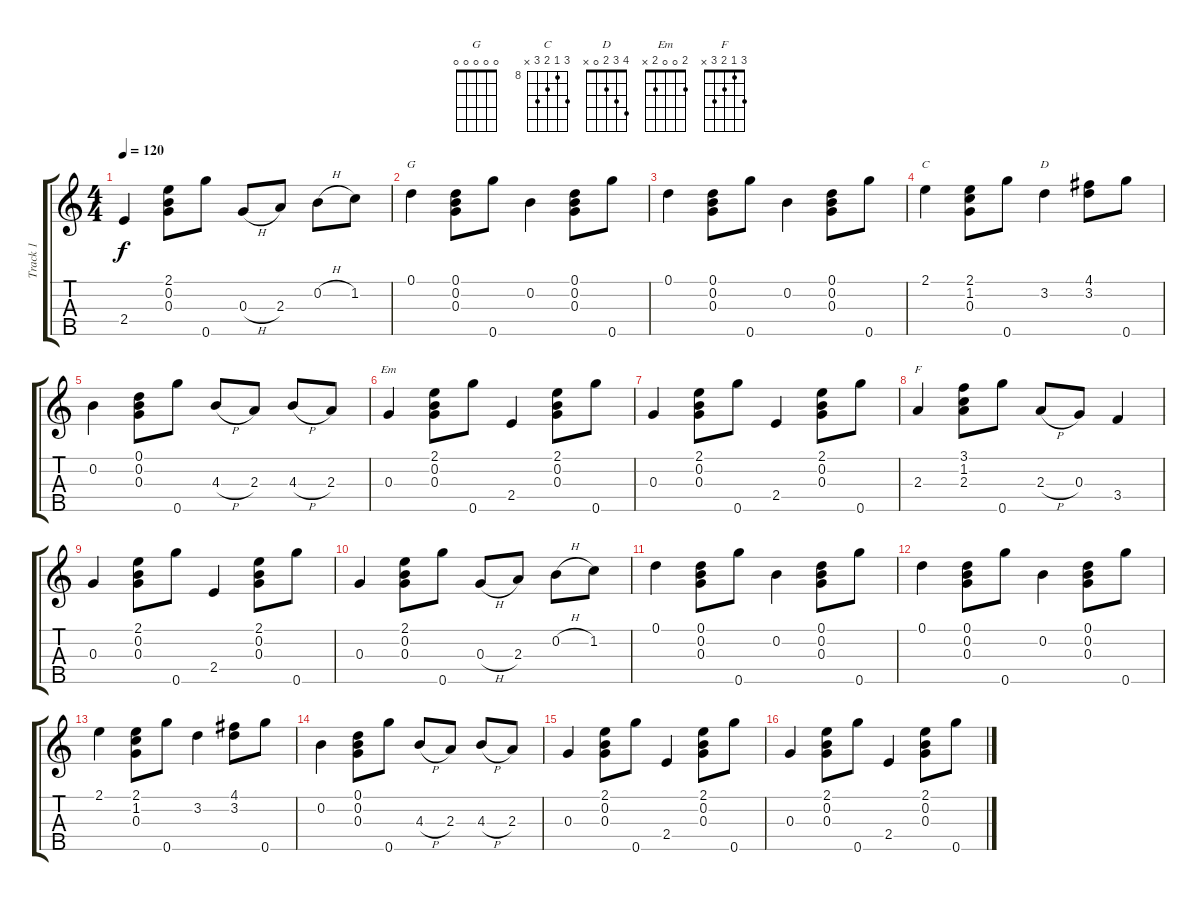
\track ("Track 1" "Track 1") {instrument acousticguitarsteel}
\staff {score tabs}
\tuning (D4 B3 G3 D3 G4) {hide}
\chord ("G" 0 0 0 0 0)
\chord ("C" 10 8 9 10 x) {firstfret 8}
\chord ("D" 4 3 2 0 x)
\chord ("Em" 2 0 0 2 x)
\chord ("F" 3 1 2 3 x)
\ts (4 4)
\tempo 120
\clef g2
\ks c
2.4.4{dy f} (2.1 0.2 0.3).8 0.5.8 0.3{h}.8 2.3.8 0.2{h}.8 1.2.8 |
0.1.4{ch "G"} (0.1 0.2 0.3).8 0.5.8 0.2.4 (0.1 0.2 0.3).8 0.5.8 |
0.1.4 (0.1 0.2 0.3).8 0.5.8 0.2.4 (0.1 0.2 0.3).8 0.5.8 |
2.1.4{ch "C"} (2.1 1.2 0.3).8 0.5.8 3.2.4{ch "D"} (4.1 3.2).8 0.5.8 |
0.2.4 (0.1 0.2 0.3).8 0.5.8 4.3{h}.8 2.3.8 4.3{h}.8 2.3.8 |
0.3.4{ch "Em"} (2.1 0.2 0.3).8 0.5.8 2.4.4 (2.1 0.2 0.3).8 0.5.8 |
0.3.4 (2.1 0.2 0.3).8 0.5.8 2.4.4 (2.1 0.2 0.3).8 0.5.8 |
2.3.4{ch "F"} (3.1 1.2 2.3).8 0.5.8 2.3{h}.8 0.3.8 3.4.4 |
0.3.4 (2.1 0.2 0.3).8 0.5.8 2.4.4 (2.1 0.2 0.3).8 0.5.8 |
0.3.4 (2.1 0.2 0.3).8 0.5.8 0.3{h}.8 2.3.8 0.2{h}.8 1.2.8 |
0.1.4 (0.1 0.2 0.3).8 0.5.8 0.2.4 (0.1 0.2 0.3).8 0.5.8 |
0.1.4 (0.1 0.2 0.3).8 0.5.8 0.2.4 (0.1 0.2 0.3).8 0.5.8 |
2.1.4 (2.1 1.2 0.3).8 0.5.8 3.2.4 (4.1 3.2).8 0.5.8 |
0.2.4 (0.1 0.2 0.3).8 0.5.8 4.3{h}.8 2.3.8 4.3{h}.8 2.3.8 |
0.3.4 (2.1 0.2 0.3).8 0.5.8 2.4.4 (2.1 0.2 0.3).8 0.5.8 |
0.3.4 (2.1 0.2 0.3).8 0.5.8 2.4.4 (2.1 0.2 0.3).8 0.5.8
